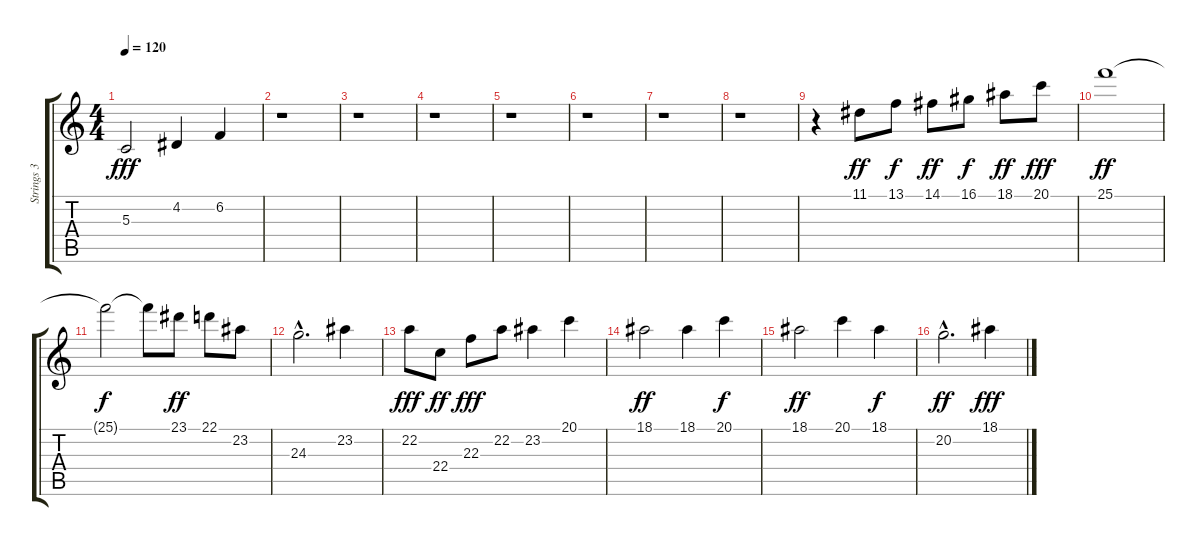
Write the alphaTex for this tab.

\track ("Strings 3" "Strings 3") {instrument stringensemble1}
\staff {score tabs}
\tuning (E4 B3 G3 D3 A2 E2) {hide}
\ts (4 4)
\tempo 120
\clef g2
\ks c
5.3.2{dy fff} 4.2.4 6.2.4 |
r.1 |
r.1 |
r.1 |
r.1 |
r.1 |
r.1 |
r.1 |
r.4 11.1.8{dy ff} 13.1.8{dy f} 14.1.8{dy ff} 16.1.8{dy f} 18.1.8{dy ff} 20.1.8{dy fff} |
25.1.1{dy ff} |
25.1{t}.2{dy f} 25.1{t}.8 23.1.8{dy ff} 22.1.8 23.2.8 |
24.3{hac}.2{d} 23.2.4 |
22.2.8{dy fff} 22.4.8{dy ff} 22.3.8{dy fff} 22.2.8 23.2.4 20.1.4 |
18.1.2{dy ff} 18.1.4 20.1.4{dy f} |
18.1.2{dy ff} 20.1.4 18.1.4{dy f} |
20.2{hac}.2{d dy ff} 18.1.4{dy fff}
